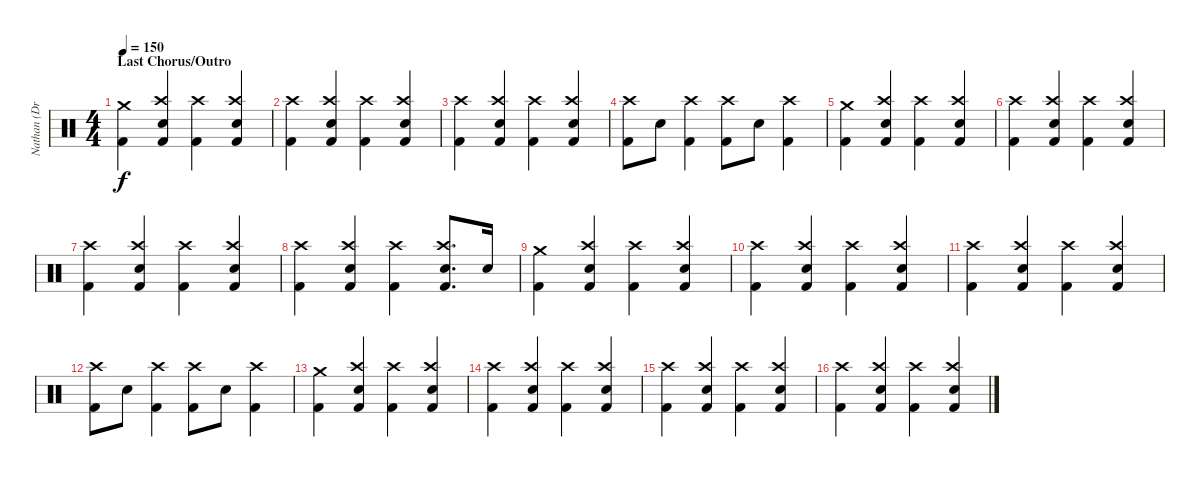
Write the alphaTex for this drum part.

\track ("Nathan (Drums)" "Nathan (Dr") {instrument percussion}
\staff {score}
\articulation defaults
\ts (4 4)
\section ("" "Last Chorus/Outro")
\tempo 150
\clef neutral
\ks c
("Crash medium (hit)" "Kick (hit) 2").4{dy f} ("Crash high (hit)" "Electric Snare (hit)" "Kick (hit) 2").4 ("Crash high (hit)" "Kick (hit) 2").4 ("Crash high (hit)" "Electric Snare (hit)" "Kick (hit) 2").4 |
("Crash high (hit)" "Kick (hit) 2").4 ("Crash high (hit)" "Electric Snare (hit)" "Kick (hit) 2").4 ("Crash high (hit)" "Kick (hit) 2").4 ("Crash high (hit)" "Electric Snare (hit)" "Kick (hit) 2").4 |
("Crash high (hit)" "Kick (hit) 2").4 ("Crash high (hit)" "Electric Snare (hit)" "Kick (hit) 2").4 ("Crash high (hit)" "Kick (hit) 2").4 ("Crash high (hit)" "Electric Snare (hit)" "Kick (hit) 2").4 |
("Crash high (hit)" "Kick (hit) 2").8 "Electric Snare (hit)".8 ("Crash high (hit)" "Kick (hit) 2").4 ("Crash high (hit)" "Kick (hit) 2").8 "Electric Snare (hit)".8 ("Crash high (hit)" "Kick (hit) 2").4 |
("Crash medium (hit)" "Kick (hit) 2").4 ("Crash high (hit)" "Electric Snare (hit)" "Kick (hit) 2").4 ("Crash high (hit)" "Kick (hit) 2").4 ("Crash high (hit)" "Electric Snare (hit)" "Kick (hit) 2").4 |
("Crash high (hit)" "Kick (hit) 2").4 ("Crash high (hit)" "Electric Snare (hit)" "Kick (hit) 2").4 ("Crash high (hit)" "Kick (hit) 2").4 ("Crash high (hit)" "Electric Snare (hit)" "Kick (hit) 2").4 |
("Crash high (hit)" "Kick (hit) 2").4 ("Crash high (hit)" "Electric Snare (hit)" "Kick (hit) 2").4 ("Crash high (hit)" "Kick (hit) 2").4 ("Crash high (hit)" "Electric Snare (hit)" "Kick (hit) 2").4 |
("Crash high (hit)" "Kick (hit) 2").4 ("Crash high (hit)" "Electric Snare (hit)" "Kick (hit) 2").4 ("Crash high (hit)" "Kick (hit) 2").4 ("Crash high (hit)" "Electric Snare (hit)" "Kick (hit) 2").8{d} "Electric Snare (hit)".16 |
("Crash medium (hit)" "Kick (hit) 2").4 ("Crash high (hit)" "Electric Snare (hit)" "Kick (hit) 2").4 ("Crash high (hit)" "Kick (hit) 2").4 ("Crash high (hit)" "Electric Snare (hit)" "Kick (hit) 2").4 |
("Crash high (hit)" "Kick (hit) 2").4 ("Crash high (hit)" "Electric Snare (hit)" "Kick (hit) 2").4 ("Crash high (hit)" "Kick (hit) 2").4 ("Crash high (hit)" "Electric Snare (hit)" "Kick (hit) 2").4 |
("Crash high (hit)" "Kick (hit) 2").4 ("Crash high (hit)" "Electric Snare (hit)" "Kick (hit) 2").4 ("Crash high (hit)" "Kick (hit) 2").4 ("Crash high (hit)" "Electric Snare (hit)" "Kick (hit) 2").4 |
("Crash high (hit)" "Kick (hit) 2").8 "Electric Snare (hit)".8 ("Crash high (hit)" "Kick (hit) 2").4 ("Crash high (hit)" "Kick (hit) 2").8 "Electric Snare (hit)".8 ("Crash high (hit)" "Kick (hit) 2").4 |
("Crash medium (hit)" "Kick (hit) 2").4 ("Crash high (hit)" "Electric Snare (hit)" "Kick (hit) 2").4 ("Crash high (hit)" "Kick (hit) 2").4 ("Crash high (hit)" "Electric Snare (hit)" "Kick (hit) 2").4 |
("Crash high (hit)" "Kick (hit) 2").4 ("Crash high (hit)" "Electric Snare (hit)" "Kick (hit) 2").4 ("Crash high (hit)" "Kick (hit) 2").4 ("Crash high (hit)" "Electric Snare (hit)" "Kick (hit) 2").4 |
("Crash high (hit)" "Kick (hit) 2").4 ("Crash high (hit)" "Electric Snare (hit)" "Kick (hit) 2").4 ("Crash high (hit)" "Kick (hit) 2").4 ("Crash high (hit)" "Electric Snare (hit)" "Kick (hit) 2").4 |
("Crash high (hit)" "Kick (hit) 2").4 ("Crash high (hit)" "Electric Snare (hit)" "Kick (hit) 2").4 ("Crash high (hit)" "Kick (hit) 2").4 ("Crash high (hit)" "Electric Snare (hit)" "Kick (hit) 2").4
